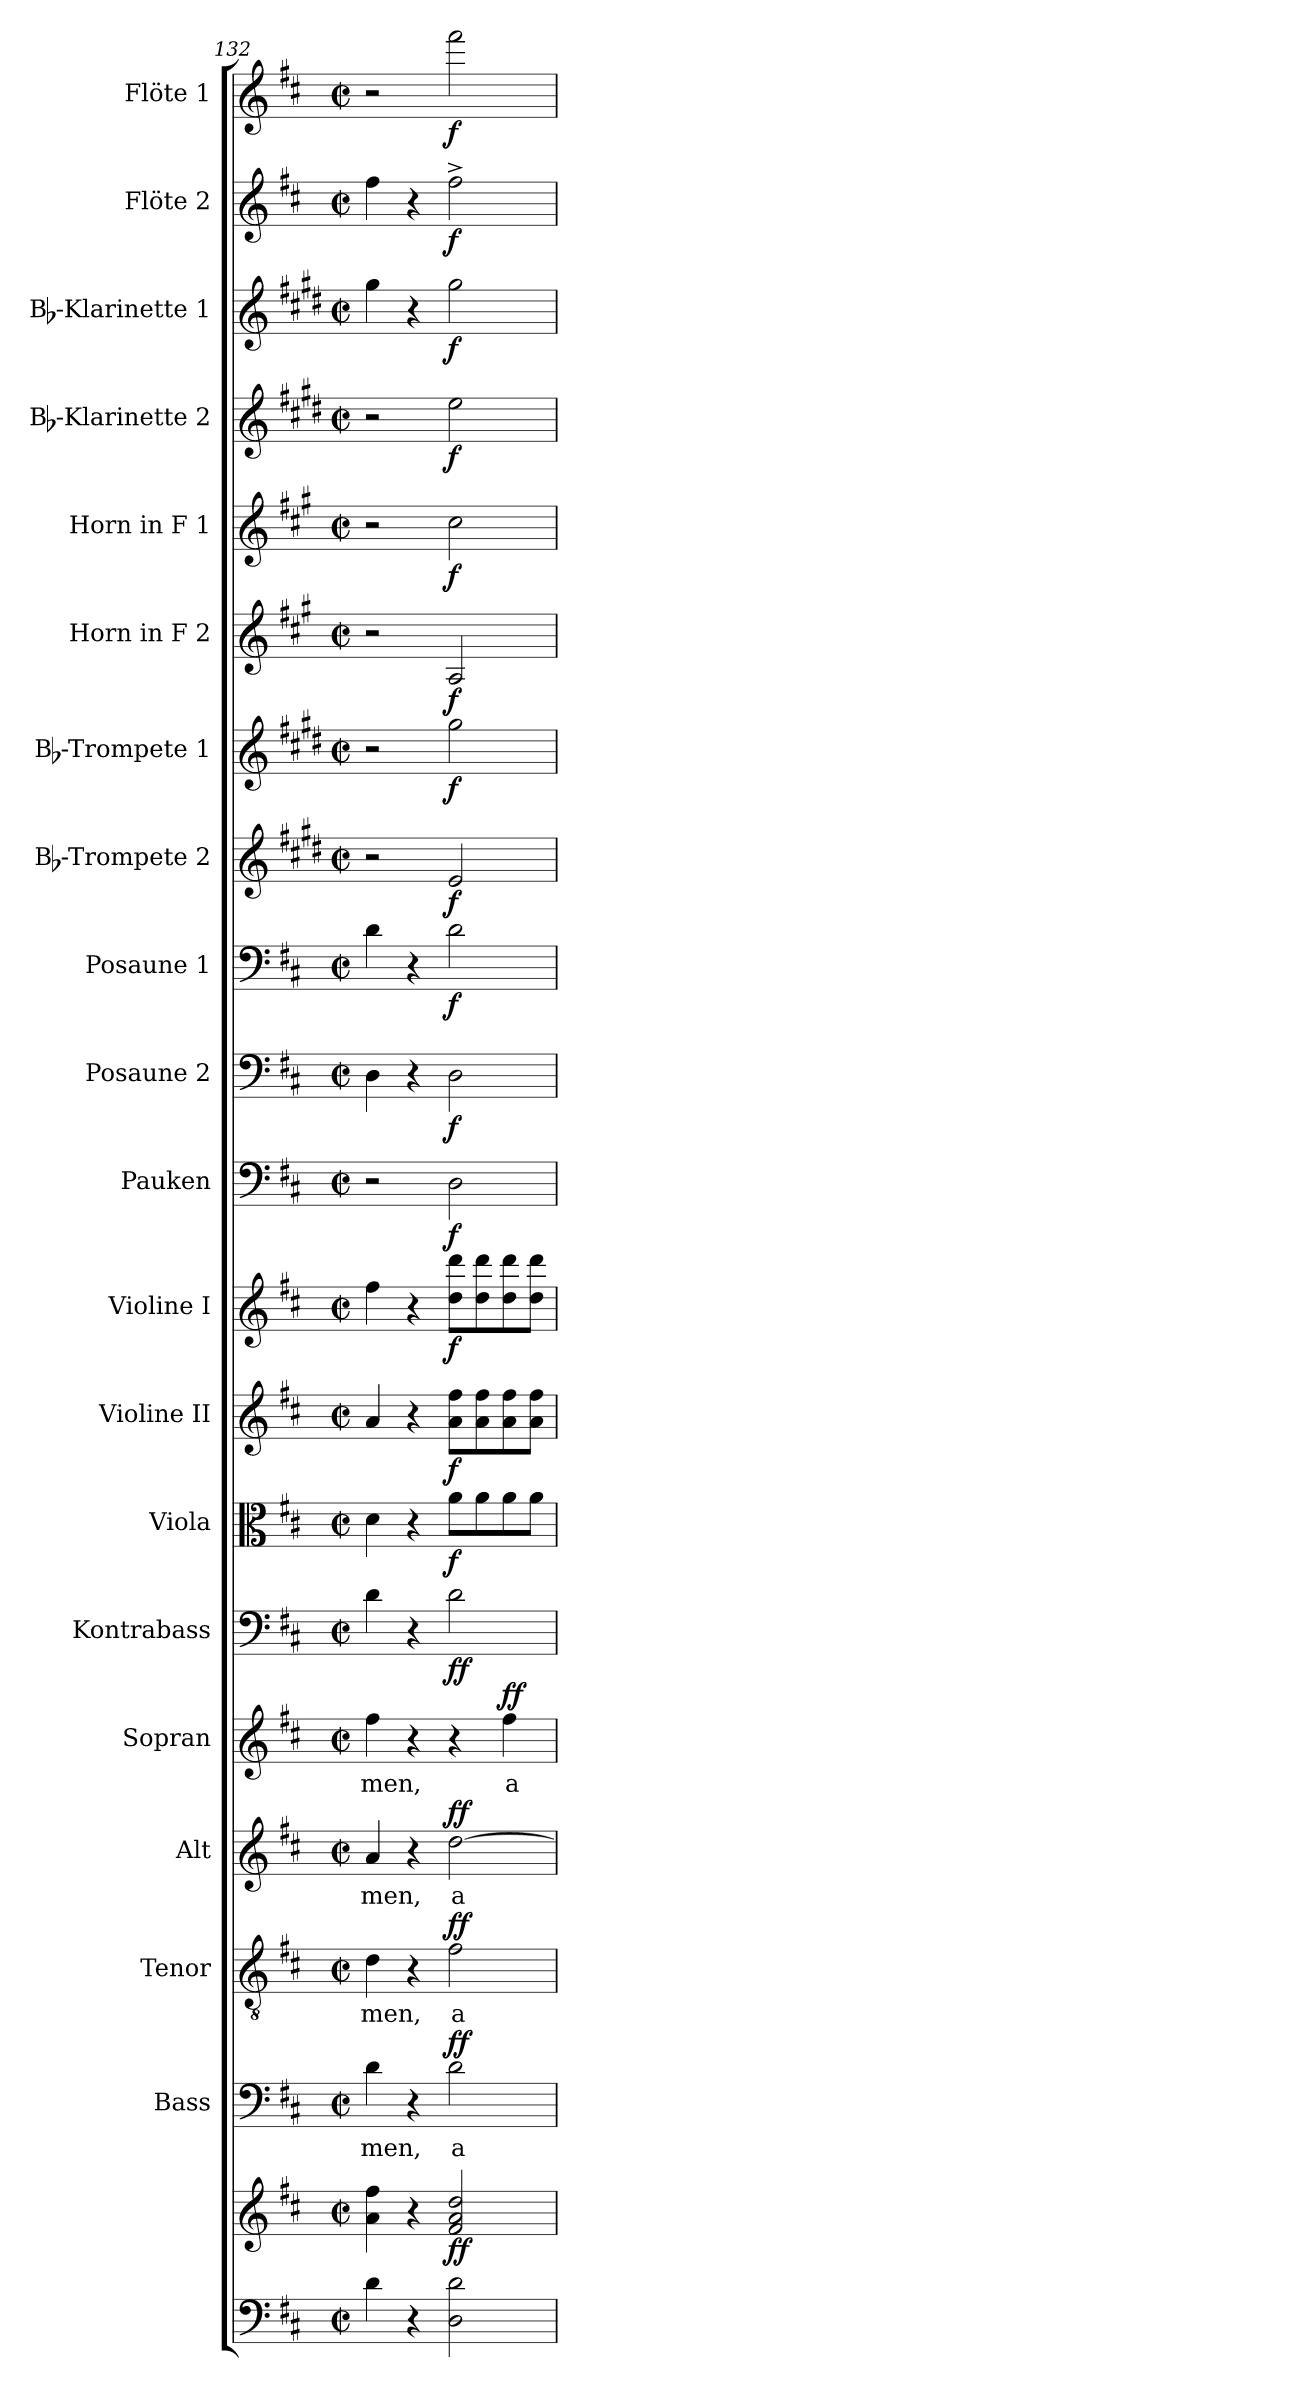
**kern	**kern	**dynam	**kern	**text	**dynam	**kern	**text	**dynam	**kern	**text	**dynam	**kern	**text	**dynam	**kern	**dynam	**kern	**dynam	**kern	**dynam	**kern	**dynam	**kern	**dynam	**kern	**dynam	**kern	**dynam	**kern	**dynam	**kern	**dynam	**kern	**dynam	**kern	**dynam	**kern	**dynam	**kern	**dynam	**kern	**dynam	**kern	**dynam
*part20	*part20	*part20	*part19	*part19	*part19	*part18	*part18	*part18	*part17	*part17	*part17	*part16	*part16	*part16	*part15	*part15	*part14	*part14	*part13	*part13	*part12	*part12	*part11	*part11	*part10	*part10	*part9	*part9	*part8	*part8	*part7	*part7	*part6	*part6	*part5	*part5	*part4	*part4	*part3	*part3	*part2	*part2	*part1	*part1
*staff21	*staff20	*staff20/21	*staff19	*staff19	*staff19	*staff18	*staff18	*staff18	*staff17	*staff17	*staff17	*staff16	*staff16	*staff16	*staff15	*staff15	*staff14	*staff14	*staff13	*staff13	*staff12	*staff12	*staff11	*staff11	*staff10	*staff10	*staff9	*staff9	*staff8	*staff8	*staff7	*staff7	*staff6	*staff6	*staff5	*staff5	*staff4	*staff4	*staff3	*staff3	*staff2	*staff2	*staff1	*staff1
*	*	*	*I"Bass	*	*	*I"Tenor	*	*	*I"Alt	*	*	*I"Sopran	*	*	*I"Kontrabass	*	*I"Viola	*	*I"Violine II	*	*I"Violine I	*	*I"Pauken	*	*I"Posaune 2	*	*I"Posaune 1	*	*I"Bb-Trompete 2	*	*I"Bb-Trompete 1	*	*I"Horn in F 2	*	*I"Horn in F 1	*	*I"Bb-Klarinette 2	*	*I"Bb-Klarinette 1	*	*I"Flöte 2	*	*I"Flöte 1	*
*	*	*	*I'B.	*	*	*I'T.	*	*	*I'A.	*	*	*I'S.	*	*	*I'Kb.	*	*I'Vla.	*	*I'Vl. II	*	*I'Vl. I	*	*I'Pk.	*	*I'Pos. 2	*	*I'Pos. 1	*	*I'Bb Trp. 2	*	*I'Bb Trp. 1	*	*	*	*	*	*I'Bb Kl. 2	*	*I'Bb Kl. 1	*	*I'Fl. 2	*	*I'Fl. 1	*
*clefF4	*clefG2	*	*clefF4	*	*	*clefGv2	*	*	*clefG2	*	*	*clefG2	*	*	*clefF4	*	*clefC3	*	*clefG2	*	*clefG2	*	*clefF4	*	*clefF4	*	*clefF4	*	*clefG2	*	*clefG2	*	*clefG2	*	*clefG2	*	*clefG2	*	*clefG2	*	*clefG2	*	*clefG2	*
*	*	*	*	*	*	*	*	*	*	*	*	*	*	*	*ITrd7c12	*	*	*	*	*	*	*	*	*	*	*	*	*	*ITrd1c2	*	*ITrd1c2	*	*ITrd4c7	*	*ITrd4c7	*	*ITrd1c2	*	*ITrd1c2	*	*	*	*	*
*k[f#c#]	*k[f#c#]	*	*k[f#c#]	*	*	*k[f#c#]	*	*	*k[f#c#]	*	*	*k[f#c#]	*	*	*k[f#c#]	*	*k[f#c#]	*	*k[f#c#]	*	*k[f#c#]	*	*k[f#c#]	*	*k[f#c#]	*	*k[f#c#]	*	*k[f#c#]	*	*k[f#c#]	*	*k[f#c#]	*	*k[f#c#]	*	*k[f#c#]	*	*k[f#c#]	*	*k[f#c#]	*	*k[f#c#]	*
*D:	*D:	*	*D:	*	*	*D:	*	*	*D:	*	*	*D:	*	*	*D:	*	*D:	*	*D:	*	*D:	*	*D:	*	*D:	*	*D:	*	*D:	*	*D:	*	*D:	*	*D:	*	*D:	*	*D:	*	*D:	*	*D:	*
*M2/2	*M2/2	*	*M2/2	*	*	*M2/2	*	*	*M2/2	*	*	*M2/2	*	*	*M2/2	*	*M2/2	*	*M2/2	*	*M2/2	*	*M2/2	*	*M2/2	*	*M2/2	*	*M2/2	*	*M2/2	*	*M2/2	*	*M2/2	*	*M2/2	*	*M2/2	*	*M2/2	*	*M2/2	*
*met(c|)	*met(c|)	*	*met(c|)	*	*	*met(c|)	*	*	*met(c|)	*	*	*met(c|)	*	*	*met(c|)	*	*met(c|)	*	*met(c|)	*	*met(c|)	*	*met(c|)	*	*met(c|)	*	*met(c|)	*	*met(c|)	*	*met(c|)	*	*met(c|)	*	*met(c|)	*	*met(c|)	*	*met(c|)	*	*met(c|)	*	*met(c|)	*
=132	=132	=132	=132	=132	=132	=132	=132	=132	=132	=132	=132	=132	=132	=132	=132	=132	=132	=132	=132	=132	=132	=132	=132	=132	=132	=132	=132	=132	=132	=132	=132	=132	=132	=132	=132	=132	=132	=132	=132	=132	=132	=132	=132	=132
!	!	!	!	!LO:LY:b	!	!	!LO:LY:b	!	!	!LO:LY:b	!	!	!LO:LY:b	!	!	!	!	!	!	!	!	!	!	!	!	!	!	!	!	!	!	!	!	!	!	!	!	!	!	!	!	!	!	!
4d\	4a\ 4ff#\	.	4d\	-men,	.	4d\	-men,	.	4a/	-men,	.	4ff#\	-men,	.	4D\	.	4d\	.	4a/	.	4ff#\	.	2r	.	4D\	.	4d\	.	2r	.	2r	.	2r	.	2r	.	2r	.	4ff#\	.	4ff#\	.	2r	.
4r	4r	.	4r	.	.	4r	.	.	4r	.	.	4r	.	.	4r	.	4r	.	4r	.	4r	.	.	.	4r	.	4r	.	.	.	.	.	.	.	.	.	.	.	4r	.	4r	.	.	.
!	!	!LO:DY:b	!	!LO:LY:b	!LO:DY:a	!	!LO:LY:b	!LO:DY:a	!	!LO:LY:b	!LO:DY:a	!	!	!	!	!LO:DY:b	!	!LO:DY:b	!	!LO:DY:b	!	!LO:DY:b	!	!LO:DY:b	!	!LO:DY:b	!	!LO:DY:b	!	!LO:DY:b	!	!LO:DY:b	!	!LO:DY:b	!	!LO:DY:b	!	!LO:DY:b	!	!LO:DY:b	!	!LO:DY:b	!	!LO:DY:b
2D\ 2d\	2f#/ 2a/ 2dd/	ff	2d\	a-	ff	2f#\	a-	ff	[2dd\	a-	ff	4r	.	.	2D\	ff	8a\L	f	8a\ 8ff#\L	f	8dd\ 8ddd\L	f	2D\	f	2D\	f	2d\	f	2d/	f	2ff#\	f	2D/	f	2f#\	f	2dd\	f	2ff#\	f	2ff#^>\	f	2fff#\	f
.	.	.	.	.	.	.	.	.	.	.	.	.	.	.	.	.	8a\	.	8a\ 8ff#\	.	8dd\ 8ddd\	.	.	.	.	.	.	.	.	.	.	.	.	.	.	.	.	.	.	.	.	.	.	.
!	!	!	!	!	!	!	!	!	!	!	!	!	!LO:LY:b	!LO:DY:a	!	!	!	!	!	!	!	!	!	!	!	!	!	!	!	!	!	!	!	!	!	!	!	!	!	!	!	!	!	!
.	.	.	.	.	.	.	.	.	.	.	.	4ff#\	a-	ff	.	.	8a\	.	8a\ 8ff#\	.	8dd\ 8ddd\	.	.	.	.	.	.	.	.	.	.	.	.	.	.	.	.	.	.	.	.	.	.	.
.	.	.	.	.	.	.	.	.	.	.	.	.	.	.	.	.	8a\J	.	8a\ 8ff#\J	.	8dd\ 8ddd\J	.	.	.	.	.	.	.	.	.	.	.	.	.	.	.	.	.	.	.	.	.	.	.
=	=	=	=	=	=	=	=	=	=	=	=	=	=	=	=	=	=	=	=	=	=	=	=	=	=	=	=	=	=	=	=	=	=	=	=	=	=	=	=	=	=	=	=	=
*-	*-	*-	*-	*-	*-	*-	*-	*-	*-	*-	*-	*-	*-	*-	*-	*-	*-	*-	*-	*-	*-	*-	*-	*-	*-	*-	*-	*-	*-	*-	*-	*-	*-	*-	*-	*-	*-	*-	*-	*-	*-	*-	*-	*-
